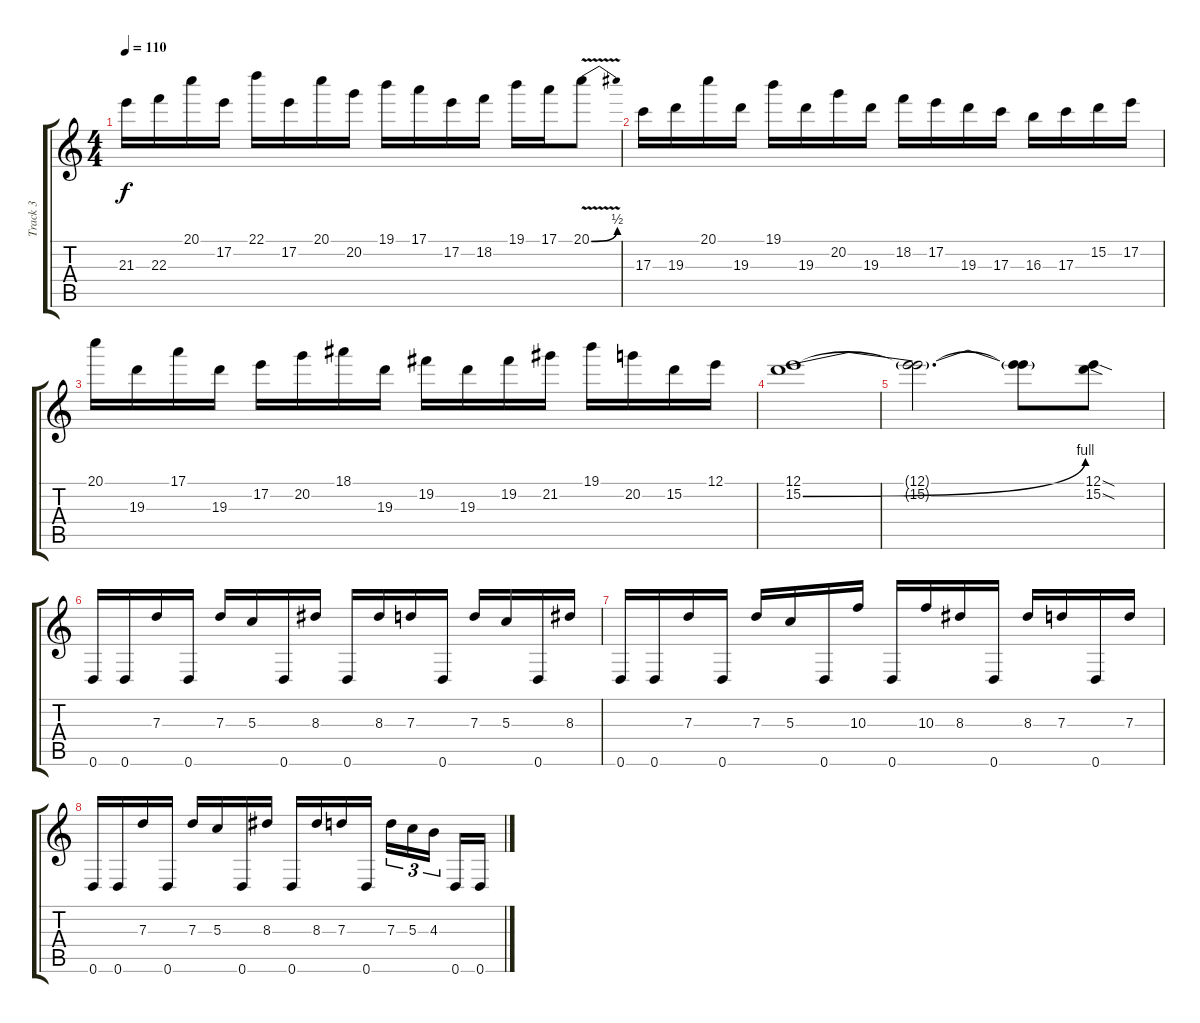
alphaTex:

\track ("Track 3" "Track 3") {instrument distortionguitar}
\staff {score tabs}
\tuning (E4 B3 G3 D3 A2 D2) {hide}
\ts (4 4)
\tempo 110
\clef g2
\ks c
21.3.16{dy f} 22.3.16 20.1.16 17.2.16 22.1.16 17.2.16 20.1.16 20.2.16 19.1.16 17.1.16 17.2.16 18.2.16 19.1.16 17.1.16 20.1{be (bend 0 0 60 2) v}.8 |
17.3.16 19.3.16 20.1.16 19.3.16 19.1.16 19.3.16 20.2.16 19.3.16 18.2.16 17.2.16 19.3.16 17.3.16 16.3.16 17.3.16 15.2.16 17.2.16 |
20.1.16 19.3.16 17.1.16 19.3.16 17.2.16 20.2.16 18.1.16 19.3.16 19.2.16 19.3.16 19.2.16 21.2.16 19.1.16 20.2.16 15.2.16 12.1.16 |
(12.1 15.2{be (bend 0 0 60 4)}).1 |
(12.1{t} 15.2{t}).2{d} (12.1{t} 15.2{t}).8 (12.1{sod} 15.2{sod}).8 |
0.6.16 0.6.16 7.3.16 0.6.16 7.3.16 5.3.16 0.6.16 8.3.16 0.6.16 8.3.16 7.3.16 0.6.16 7.3.16 5.3.16 0.6.16 8.3.16 |
0.6.16 0.6.16 7.3.16 0.6.16 7.3.16 5.3.16 0.6.16 10.3.16 0.6.16 10.3.16 8.3.16 0.6.16 8.3.16 7.3.16 0.6.16 7.3.16 |
0.6.16 0.6.16 7.3.16 0.6.16 7.3.16 5.3.16 0.6.16 8.3.16 0.6.16 8.3.16 7.3.16 0.6.16 7.3.16{tu (3 2)} 5.3.16{tu (3 2)} 4.3.16{tu (3 2)} 0.6.16 0.6.16
